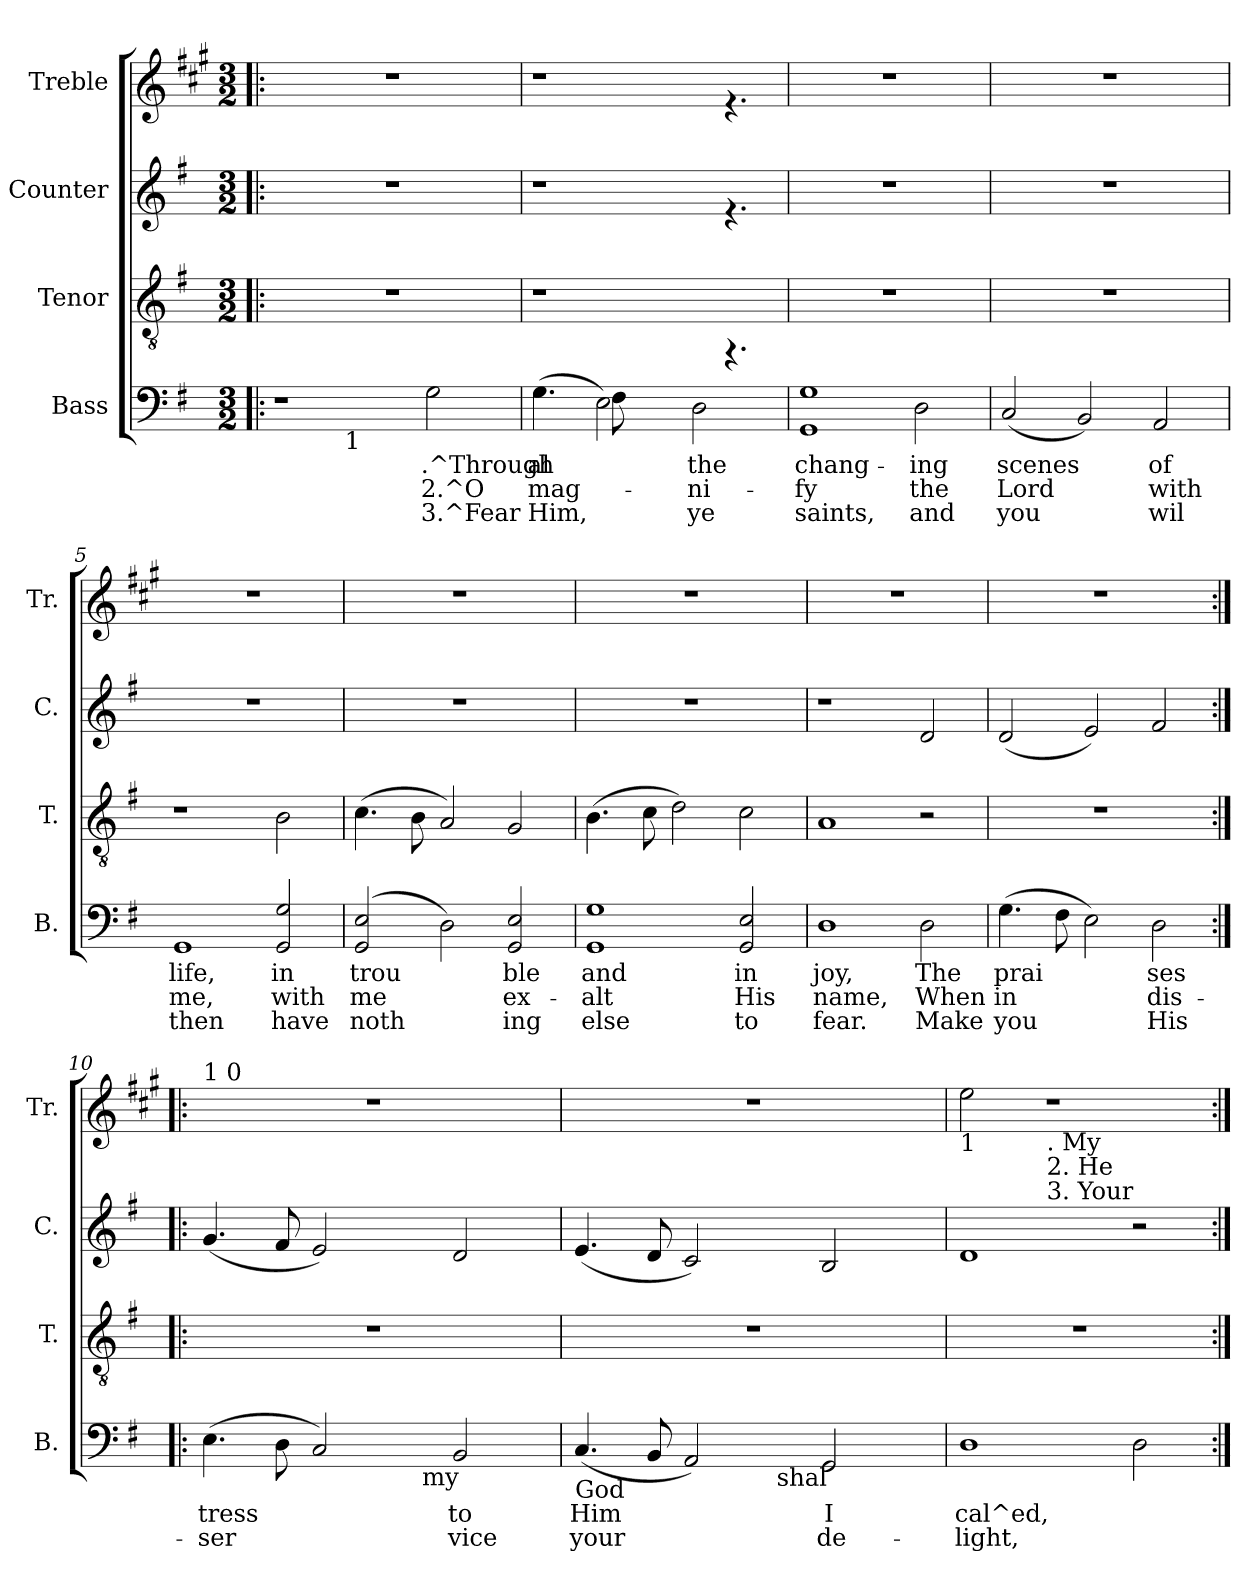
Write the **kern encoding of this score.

**kern	**text	**text	**text	**kern	**text	**kern	**kern
*part4	*part4	*part4	*part4	*part3	*part3	*part2	*part1
*staff4	*staff4	*staff4	*staff4	*staff3	*staff3	*staff2	*staff1
*I"Bass	*	*	*	*I"Tenor	*	*I"Counter	*I"Treble
*I'B.	*	*	*	*I'T.	*	*I'C.	*I'Tr.
!!LO:PB:g=z
*stria5	*	*	*	*stria5	*	*stria5	*stria5
*clefF4	*	*	*	*clefGv2	*	*clefG2	*clefG2
*	*	*	*	*	*	*	*ITrd1c2
*k[f#]	*	*	*	*k[f#]	*	*k[f#]	*k[f#]
*G:	*	*	*	*G:	*	*G:	*G:
*M3/2	*	*	*	*M3/2	*	*M3/2	*M3/2
=1!|:	=1!|:	=1!|:	=1!|:	=1!|:	=1!|:	=1!|:	=1!|:
*^	*	*	*	*	*	*	*
1r	4..ryy	.	.	.	1.r	.	1.r	1.r
!	!LO:TX:b:t=1	!	!	!	!	!	!	!
.	1ryy	.	.	.	.	.	.	.
!	!	!LO:LY:b:rj	!LO:LY:b:rj	!LO:LY:b:rj	!	!	!	!
2G\	.	.^Through	2.^O	3.^Fear	.	.	.	.
.	16ryy	.	.	.	.	.	.	.
=2	=2	=2	=2	=2	=2	=2	=2	=2
!	!	!LO:LY:b:rj	!LO:LY:b:rj	!LO:LY:b:rj	!	!	!	!
(>4.G\	4.ryy	al	mag-	-Him,	1r	.	1r	1r
!	!	!LO:LY:b:rj	!LO:LY:b:rj	!LO:LY:b:rj	!	!	!	!
2E\)	8F#\	.	.	-	.	.	.	.
.	2..ryy	.	.	.	.	.	.	.
!	!	!LO:LY:b:rj	!LO:LY:b:rj	!LO:LY:b:rj	!	!	!	!
2D\	.	-the	ni-	-ye	.	.	.	.
.	.	.	.	.	4.rFF	.	4.rf	4.rf
*v	*v	*	*	*	*	*	*	*
=3	=3	=3	=3	=3	=3	=3	=3
!	!LO:LY:b:rj	!LO:LY:b:rj	!LO:LY:b:rj	!	!	!	!
1G 1GG	chang-	-fy	saints,	1.r	.	1.r	1.r
!	!LO:LY:b:rj	!LO:LY:b:rj	!LO:LY:b:rj	!	!	!	!
2D\	ing	the	and	.	.	.	.
=4	=4	=4	=4	=4	=4	=4	=4
!	!LO:LY:b:rj	!LO:LY:b:rj	!LO:LY:b:rj	!	!	!	!
(<2C/	scenes	Lord	you	1.r	.	1.r	1.r
!	!LO:LY:b:rj	!LO:LY:b:rj	!LO:LY:b:rj	!	!	!	!
2BB/)	.	.	.	.	.	.	.
!	!LO:LY:b:rj	!LO:LY:b:rj	!LO:LY:b:rj	!	!	!	!
2AA/	of	with	wil	.	.	.	.
=5	=5	=5	=5	=5	=5	=5	=5
!	!LO:LY:b:rj	!LO:LY:b:rj	!LO:LY:b:rj	!	!	!	!
1GG	life,	me,	then	1r	.	1.r	1.r
!	!LO:LY:b:rj	!LO:LY:b:rj	!LO:LY:b:rj	!	!LO:LY:b:cj	!	!
2G/ 2GG/	in	with	have	2B\	.	.	.
=6	=6	=6	=6	=6	=6	=6	=6
!	!LO:LY:b:rj	!LO:LY:b:rj	!LO:LY:b:rj	!	!LO:LY:b:cj	!	!
(>2E/ 2GG/	trou-	-me	noth-	(>4.c\	.	1.r	1.r
!	!	!	!	!	!LO:LY:b:cj	!	!
.	.	.	.	8B\	.	.	.
!	!LO:LY:b:rj	!LO:LY:b:rj	!LO:LY:b:rj	!	!LO:LY:b:cj	!	!
2D\)	--	-	-	2A/)	.	.	.
!	!LO:LY:b:rj	!LO:LY:b:rj	!LO:LY:b:rj	!	!LO:LY:b:cj	!	!
2E/ 2GG/	-ble	ex-	-ing	2G/	.	.	.
=7	=7	=7	=7	=7	=7	=7	=7
!	!LO:LY:b:rj	!LO:LY:b:rj	!LO:LY:b:rj	!	!LO:LY:b:cj	!	!
1G 1GG	and	alt	else	(>4.B\	.	1.r	1.r
!	!	!	!	!	!LO:LY:b:cj	!	!
.	.	.	.	8c\	.	.	.
!	!	!	!	!	!LO:LY:b:cj	!	!
.	.	.	.	2d\)	.	.	.
!	!LO:LY:b:rj	!LO:LY:b:rj	!LO:LY:b:rj	!	!LO:LY:b:cj	!	!
2E/ 2GG/	in	His	to	2c\	.	.	.
=8	=8	=8	=8	=8	=8	=8	=8
!	!LO:LY:b:rj	!LO:LY:b:rj	!LO:LY:b:rj	!	!LO:LY:b:cj	!	!
1D	joy,	name,	fear.	1A	.	1r	1.r
!	!LO:LY:b:rj	!LO:LY:b:rj	!LO:LY:b:rj	!	!	!	!
2D\	The	When	Make	2r	.	2d/	.
=9	=9	=9	=9	=9	=9	=9	=9
!	!LO:LY:b:rj	!LO:LY:b:rj	!LO:LY:b:rj	!	!	!	!
(>4.G\	prai-	-in	you	1.r	.	(<2d/	1.r
!	!LO:LY:b:rj	!LO:LY:b:rj	!LO:LY:b:rj	!	!	!	!
8F#\	.	.	-	.	.	.	.
!	!LO:LY:b:rj	!LO:LY:b:rj	!LO:LY:b:rj	!	!	!	!
2E\)	-	.	-	.	.	2e/)	.
!	!LO:LY:b:rj	!LO:LY:b:rj	!LO:LY:b:rj	!	!	!	!
2D\	-ses	dis-	-His	.	.	2f#/	.
!!LO:LB:g=z
=10:|!|:	=10:|!|:	=10:|!|:	=10:|!|:	=10:|!|:	=10:|!|:	=10:|!|:	=10:|!|:
!	!	!	!	!	!	!	!LO:TX:a:t=1 0
!LO:TX:b:t=of	!	!	!	!	!	!	!
!	!LO:LY:b:rj	!LO:LY:b:rj	!	!	!	!	!
*^	*	*	*	*	*	*	*
(>4.E\	2ryy	tress	ser-	.	1.r	.	(<4.g/	1.r
!	!	!LO:LY:b:rj	!LO:LY:b:rj	!	!	!	!	!
8D\	.	--	-	.	.	.	8f#/	.
!	!	!LO:LY:b:rj	!LO:LY:b:rj	!	!	!	!	!
2C/)	4ryy	-	-	.	.	.	2e/)	.
.	8ryy	.	.	.	.	.	.	.
.	32ryy	.	.	.	.	.	.	.
!	!LO:TX:b:t=my	!	!	!	!	!	!	!
.	2ryy	.	.	.	.	.	.	.
!	!	!LO:LY:b:rj	!LO:LY:b:rj	!	!	!	!	!
2BB/	.	to	vice	.	.	.	2d/	.
.	16.ryy	.	.	.	.	.	.	.
=11	=11	=11	=11	=11	=11	=11	=11	=11
!LO:TX:b:t=God	!	!	!	!	!	!	!	!
!	!	!LO:LY:b:rj	!LO:LY:b:rj	!	!	!	!	!
(<4.C/	2ryy	Him	your	.	1.r	.	(<4.e/	1.r
!	!	!LO:LY:b:rj	!LO:LY:b:rj	!	!	!	!	!
8BB/	.	.	.	.	.	.	8d/	.
!	!	!LO:LY:b:rj	!LO:LY:b:rj	!	!	!	!	!
2AA/)	4ryy	.	.	.	.	.	2c/)	.
.	16ryy	.	.	.	.	.	.	.
.	64ryy	.	.	.	.	.	.	.
!	!LO:TX:b:t=shal	!	!	!	!	!	!	!
.	2ryy	.	.	.	.	.	.	.
!	!	!LO:LY:b:rj	!LO:LY:b:rj	!	!	!	!	!
2GG/	.	I	de-	.	.	.	2B/	.
.	8ryy	.	.	.	.	.	.	.
.	32.ryy	.	.	.	.	.	.	.
=12	=12	=12	=12	=12	=12	=12	=12	=12
!	!	!	!	!	!	!	!	!LO:TX:b:t=1
!LO:TX:b:t=stil	!	!	!	!	!	!	!	!
!	!	!LO:LY:b:rj	!LO:LY:b:rj	!	!	!	!	!
*v	*v	*	*	*	*	*	*	*
1D	-cal^ed,	light,	.	1.r	.	1d	2dd\
!	!	!	!	!	!	!	!LO:TX:b:t=. My
!	!	!	!	!	!	!	!LO:TX:b:t=2. He
!	!	!	!	!	!	!	!LO:TX:b:t=3. Your
.	.	.	.	.	.	.	1r
!	!LO:LY:b:rj	!LO:LY:b:rj	!	!	!	!	!
2D\	.	.	.	.	.	2r	.
=:|!	=:|!	=:|!	=:|!	=:|!	=:|!	=:|!	=:|!
*-	*-	*-	*-	*-	*-	*-	*-
